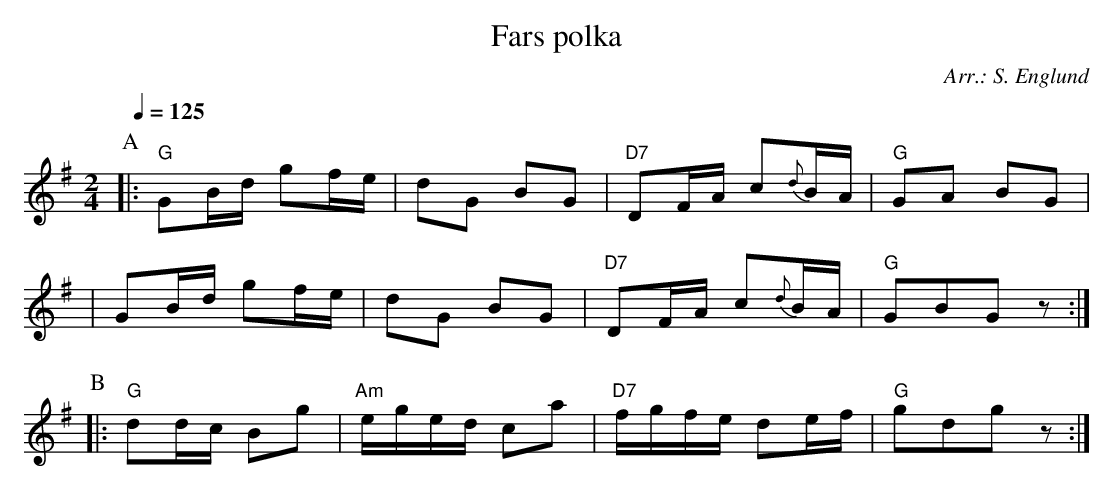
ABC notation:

X:1
T:Fars polka
C:Arr.: S. Englund
M:2/4
L:1/16
Q:1/4=125
K:G
P:A
|: "G" G2Bd g2fe| d2G2 B2G2|"D7" D2FA c2{d}BA|"G" G2A2 B2G2 |
| G2Bd g2fe| d2G2 B2G2|"D7" D2FA c2{d}BA| "G" G2B2G2 z2 :|
P:B
|: "G" d2dc B2g2|"Am" eged c2a2 \
|"D7" fgfe d2ef|"G" g2d2g2 z2 :|
